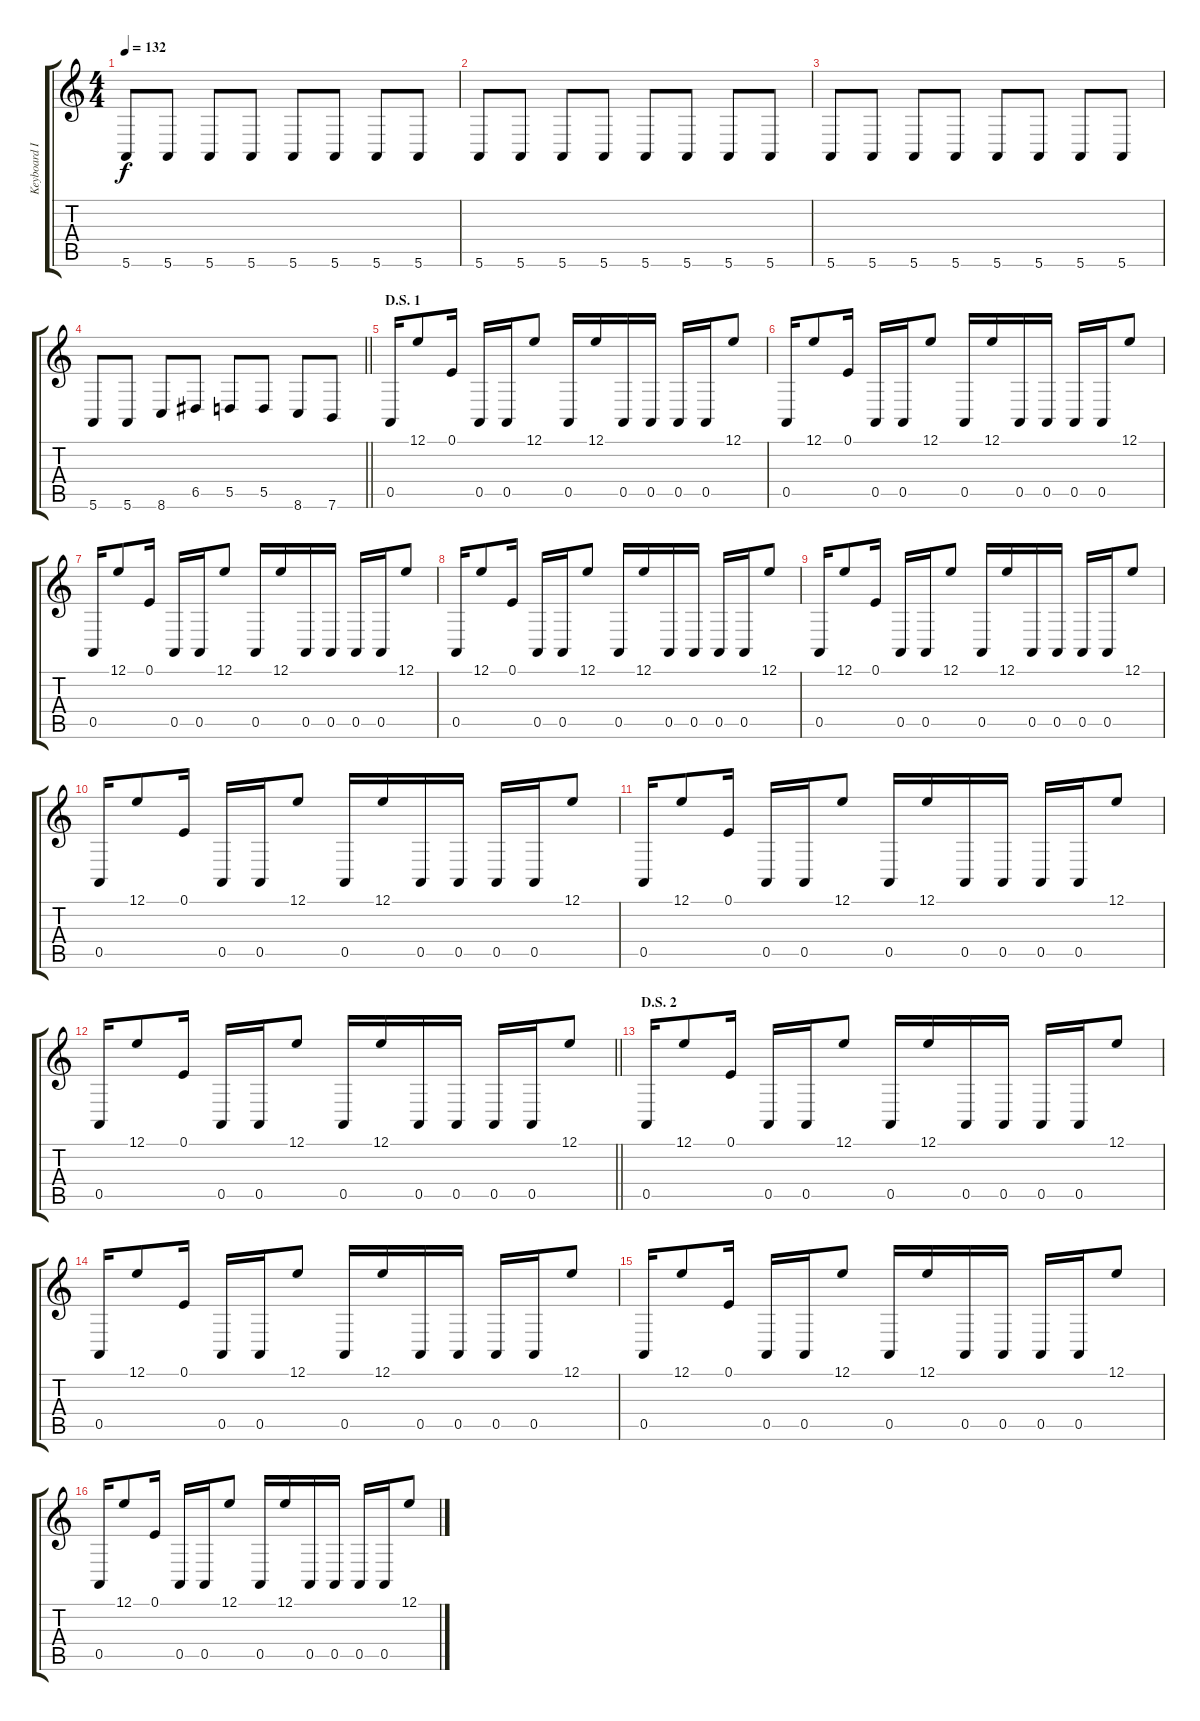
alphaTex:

\track ("Keyboard II" "Keyboard I") {instrument lead8bassandlead}
\staff {score tabs}
\tuning (E4 B3 G3 D3 A2 E2) {hide}
\ts (4 4)
\tempo 132
\clef g2
\ks c
5.6.8{dy f} 5.6.8 5.6.8 5.6.8 5.6.8 5.6.8 5.6.8 5.6.8 |
5.6.8 5.6.8 5.6.8 5.6.8 5.6.8 5.6.8 5.6.8 5.6.8 |
5.6.8 5.6.8 5.6.8 5.6.8 5.6.8 5.6.8 5.6.8 5.6.8 |
\barLineRight lightlight
5.6.8 5.6.8 8.6.8 6.5.8 5.5.8 5.5.8 8.6.8 7.6.8 |
\section ("" "D.S. 1")
0.5.16 12.1.8 0.1.16 0.5.16 0.5.16 12.1.8 0.5.16 12.1.16 0.5.16 0.5.16 0.5.16 0.5.16 12.1.8 |
0.5.16 12.1.8 0.1.16 0.5.16 0.5.16 12.1.8 0.5.16 12.1.16 0.5.16 0.5.16 0.5.16 0.5.16 12.1.8 |
0.5.16 12.1.8 0.1.16 0.5.16 0.5.16 12.1.8 0.5.16 12.1.16 0.5.16 0.5.16 0.5.16 0.5.16 12.1.8 |
0.5.16 12.1.8 0.1.16 0.5.16 0.5.16 12.1.8 0.5.16 12.1.16 0.5.16 0.5.16 0.5.16 0.5.16 12.1.8 |
0.5.16 12.1.8 0.1.16 0.5.16 0.5.16 12.1.8 0.5.16 12.1.16 0.5.16 0.5.16 0.5.16 0.5.16 12.1.8 |
0.5.16 12.1.8 0.1.16 0.5.16 0.5.16 12.1.8 0.5.16 12.1.16 0.5.16 0.5.16 0.5.16 0.5.16 12.1.8 |
0.5.16 12.1.8 0.1.16 0.5.16 0.5.16 12.1.8 0.5.16 12.1.16 0.5.16 0.5.16 0.5.16 0.5.16 12.1.8 |
\barLineRight lightlight
0.5.16 12.1.8 0.1.16 0.5.16 0.5.16 12.1.8 0.5.16 12.1.16 0.5.16 0.5.16 0.5.16 0.5.16 12.1.8 |
\section ("" "D.S. 2")
0.5.16 12.1.8 0.1.16 0.5.16 0.5.16 12.1.8 0.5.16 12.1.16 0.5.16 0.5.16 0.5.16 0.5.16 12.1.8 |
0.5.16 12.1.8 0.1.16 0.5.16 0.5.16 12.1.8 0.5.16 12.1.16 0.5.16 0.5.16 0.5.16 0.5.16 12.1.8 |
0.5.16 12.1.8 0.1.16 0.5.16 0.5.16 12.1.8 0.5.16 12.1.16 0.5.16 0.5.16 0.5.16 0.5.16 12.1.8 |
0.5.16 12.1.8 0.1.16 0.5.16 0.5.16 12.1.8 0.5.16 12.1.16 0.5.16 0.5.16 0.5.16 0.5.16 12.1.8
